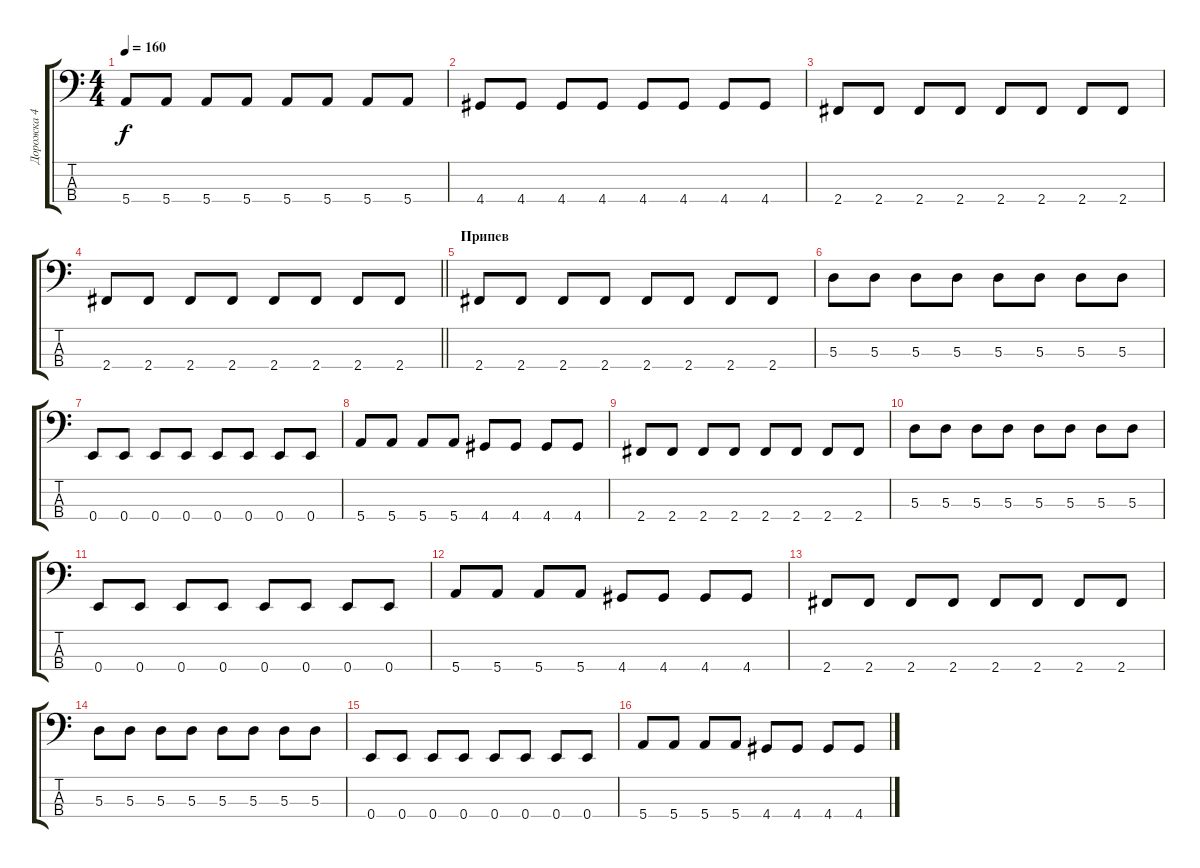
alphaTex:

\track ("Дорожка 4" "Дорожка 4") {instrument electricbassfinger}
\staff {score tabs}
\tuning (G2 D2 A1 E1) {hide}
\ts (4 4)
\tempo 160
\clef f4
\ks c
5.4.8{dy f} 5.4.8 5.4.8 5.4.8 5.4.8 5.4.8 5.4.8 5.4.8 |
4.4.8 4.4.8 4.4.8 4.4.8 4.4.8 4.4.8 4.4.8 4.4.8 |
2.4.8 2.4.8 2.4.8 2.4.8 2.4.8 2.4.8 2.4.8 2.4.8 |
\barLineRight lightlight
2.4.8 2.4.8 2.4.8 2.4.8 2.4.8 2.4.8 2.4.8 2.4.8 |
\section ("" "Припев")
2.4.8 2.4.8 2.4.8 2.4.8 2.4.8 2.4.8 2.4.8 2.4.8 |
5.3.8 5.3.8 5.3.8 5.3.8 5.3.8 5.3.8 5.3.8 5.3.8 |
0.4.8 0.4.8 0.4.8 0.4.8 0.4.8 0.4.8 0.4.8 0.4.8 |
5.4.8 5.4.8 5.4.8 5.4.8 4.4.8 4.4.8 4.4.8 4.4.8 |
2.4.8 2.4.8 2.4.8 2.4.8 2.4.8 2.4.8 2.4.8 2.4.8 |
5.3.8 5.3.8 5.3.8 5.3.8 5.3.8 5.3.8 5.3.8 5.3.8 |
0.4.8 0.4.8 0.4.8 0.4.8 0.4.8 0.4.8 0.4.8 0.4.8 |
5.4.8 5.4.8 5.4.8 5.4.8 4.4.8 4.4.8 4.4.8 4.4.8 |
2.4.8 2.4.8 2.4.8 2.4.8 2.4.8 2.4.8 2.4.8 2.4.8 |
5.3.8 5.3.8 5.3.8 5.3.8 5.3.8 5.3.8 5.3.8 5.3.8 |
0.4.8 0.4.8 0.4.8 0.4.8 0.4.8 0.4.8 0.4.8 0.4.8 |
5.4.8 5.4.8 5.4.8 5.4.8 4.4.8 4.4.8 4.4.8 4.4.8
